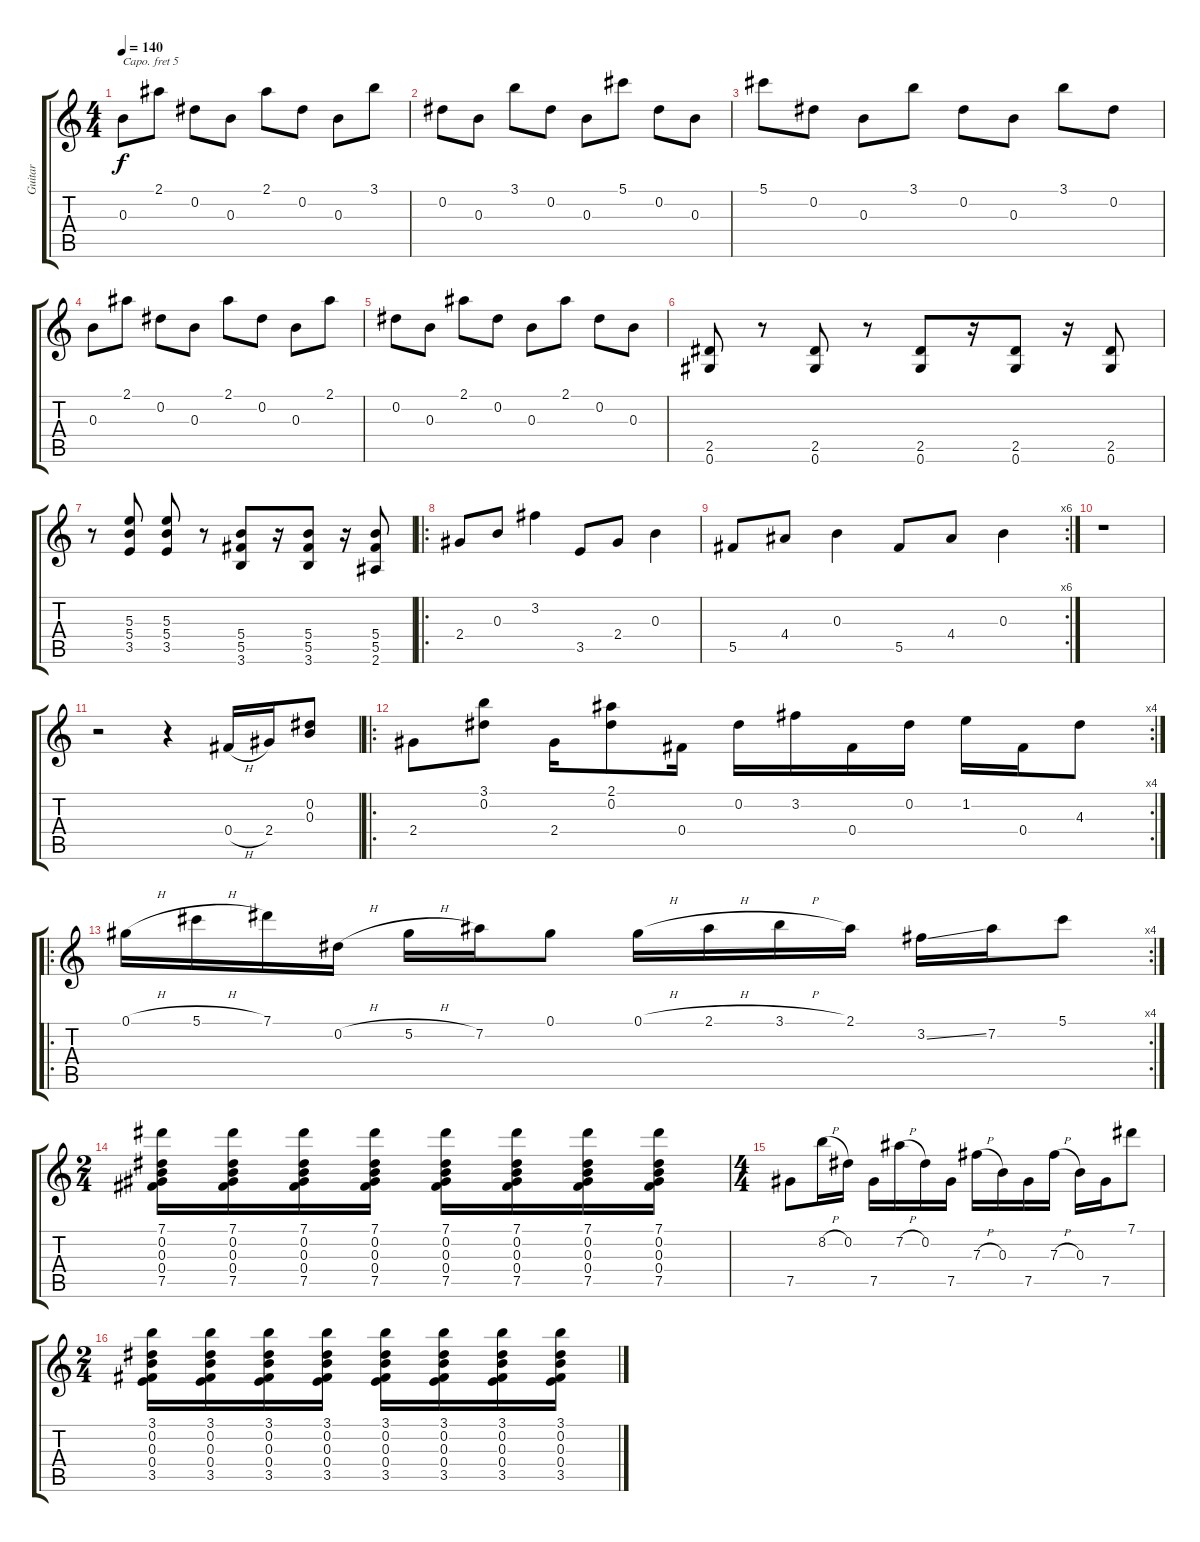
\track ("Guitar" "Guitar") {instrument acousticguitarsteel}
\staff {score tabs}
\capo 5
\tuning (Eb4 Bb3 Gb3 Db3 Ab2 Eb2) {hide}
\ts (4 4)
\tempo 140
\clef g2
\ks c
0.3.8{dy f} 2.1.8 0.2.8 0.3.8 2.1.8 0.2.8 0.3.8 3.1.8 |
0.2.8 0.3.8 3.1.8 0.2.8 0.3.8 5.1.8 0.2.8 0.3.8 |
5.1.8 0.2.8 0.3.8 3.1.8 0.2.8 0.3.8 3.1.8 0.2.8 |
0.3.8 2.1.8 0.2.8 0.3.8 2.1.8 0.2.8 0.3.8 2.1.8 |
0.2.8 0.3.8 2.1.8 0.2.8 0.3.8 2.1.8 0.2.8 0.3.8 |
(2.5 0.6).8 r.8 (2.5 0.6).8 r.8 (2.5 0.6).8 r.16 (2.5 0.6).8 r.16 (2.5 0.6).8 |
r.8 (5.3 5.4 3.5).8 (5.3 5.4 3.5).8 r.8 (5.4 5.5 3.6).8 r.16 (5.4 5.5 3.6).8 r.16 (5.4 5.5 2.6).8 |
\ro
2.4.8 0.3.8 3.2.4 3.5.8 2.4.8 0.3.4 |
\rc 6
5.5.8 4.4.8 0.3.4 5.5.8 4.4.8 0.3.4 |
r.1 |
r.2 r.4 0.4{h}.16 2.4.16 (0.2 0.3).8 |
\ro
\rc 4
2.4.8 (3.1 0.2).8 2.4.16 (2.1 0.2).8 0.4.16 0.2.16 3.2.16 0.4.16 0.2.16 1.2.16 0.4.16 4.3.8 |
\ro
\rc 4
0.1{h}.16 5.1{h}.16 7.1.16 0.2{h}.16 5.2{h}.16 7.2.16 0.1.8 0.1{h}.16 2.1{h}.16 3.1{h}.16 2.1.16 3.2{ss}.16 7.2.16 5.1.8 |
\ts (2 4)
(7.1 0.2 0.3 0.4 7.5).16 (7.1 0.2 0.3 0.4 7.5).16 (7.1 0.2 0.3 0.4 7.5).16 (7.1 0.2 0.3 0.4 7.5).16 (7.1 0.2 0.3 0.4 7.5).16 (7.1 0.2 0.3 0.4 7.5).16 (7.1 0.2 0.3 0.4 7.5).16 (7.1 0.2 0.3 0.4 7.5).16 |
\ts (4 4)
7.5.8 8.2{h}.16 0.2.16 7.5.16 7.2{h}.16 0.2.16 7.5.16 7.3{h}.16 0.3.16 7.5.16 7.3{h}.16 0.3.16 7.5.16 7.1.8 |
\ts (2 4)
(3.1 0.2 0.3 0.4 3.5).16 (3.1 0.2 0.3 0.4 3.5).16 (3.1 0.2 0.3 0.4 3.5).16 (3.1 0.2 0.3 0.4 3.5).16 (3.1 0.2 0.3 0.4 3.5).16 (3.1 0.2 0.3 0.4 3.5).16 (3.1 0.2 0.3 0.4 3.5).16 (3.1 0.2 0.3 0.4 3.5).16
